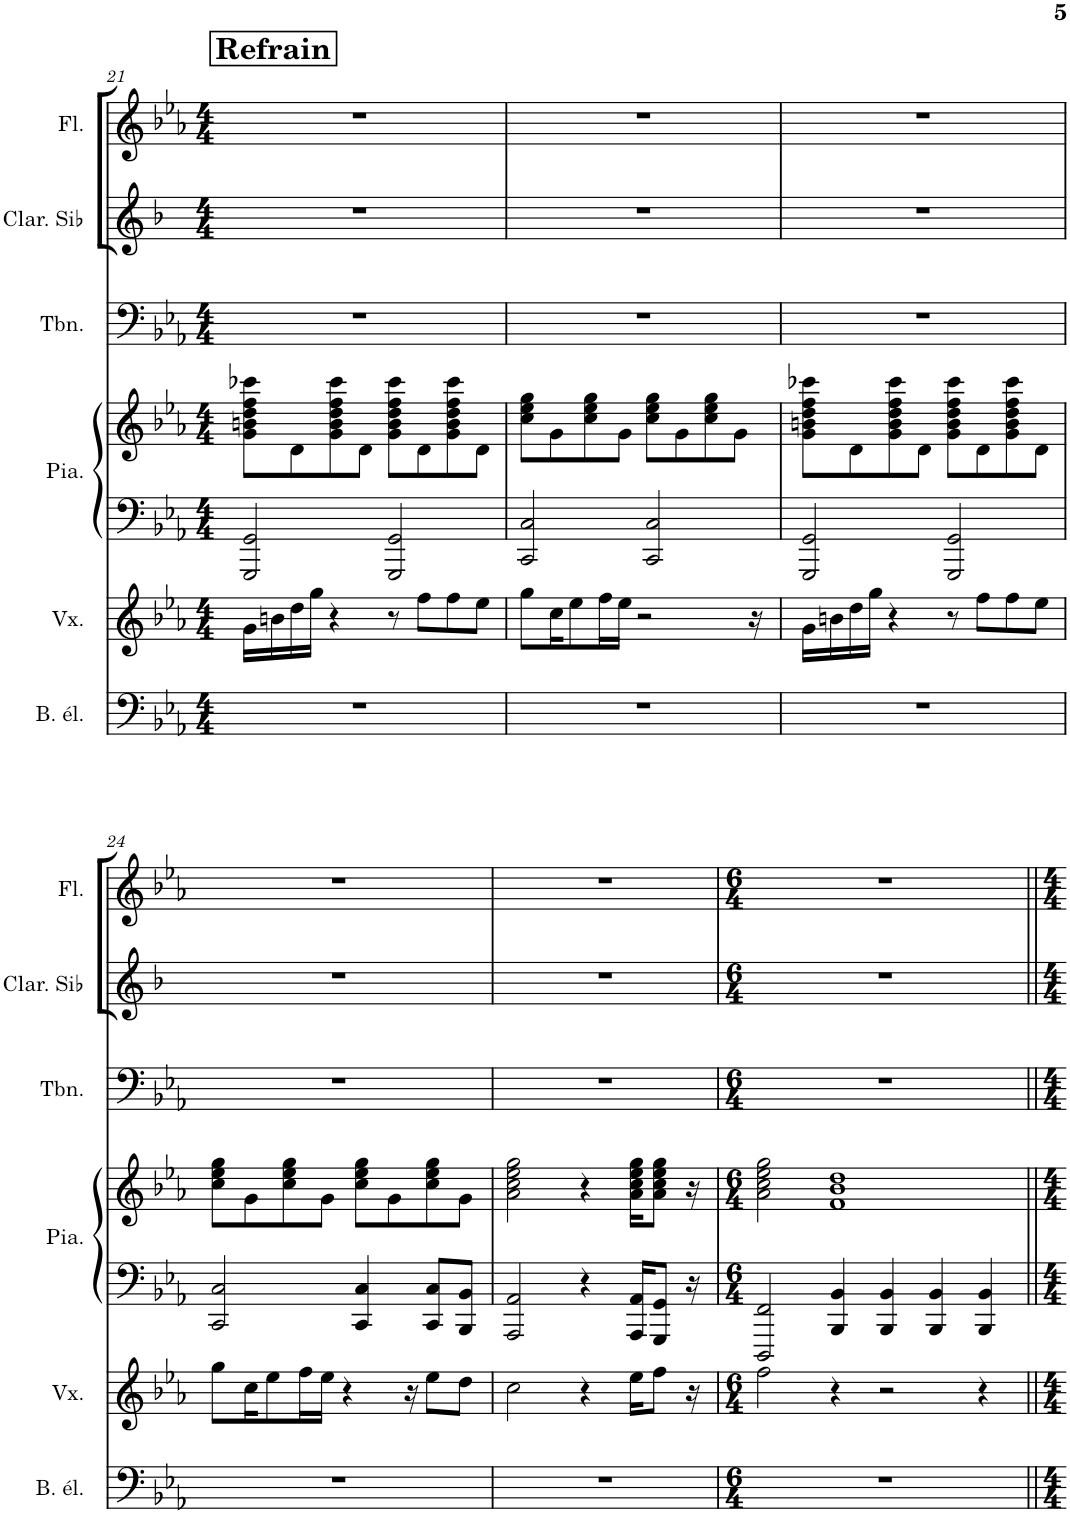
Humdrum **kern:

**kern	**kern	**kern	**kern	**kern	**kern	**kern
*part6	*part5	*part4	*part4	*part3	*part2	*part1
*staff7	*staff6	*staff5	*staff4	*staff3	*staff2	*staff1
*I"Basse électrique	*I"Voix	*I"Piano	*	*I"Trombone	*I"Clarinette en Sib	*I"Flûte
*I'B. él.	*I'Vx.	*I'Pia.	*	*I'Tbn.	*I'Clar. Sib	*I'Fl.
!!LO:PB:g=z
*clefF4	*clefG2	*clefF4	*clefG2	*clefF4	*clefG2	*clefG2
*Trd7c12	*	*	*	*	*Trd1c2	*
*k[b-e-a-]	*k[b-e-a-]	*k[b-e-a-]	*k[b-e-a-]	*k[b-e-a-]	*k[b-]	*k[b-e-a-]
*M4/4	*M4/4	*M4/4	*M4/4	*M4/4	*M4/4	*M4/4
!!LO:REH:place=s1:a:B:cj:fs=14:t=Refrain
=21	=21	=21	=21	=21	=21	=21
1r	16g\LL	2GGG/ 2GG/	8g\ 8bn\ 8dd\ 8ff\ 8ccc-X\L	1r	1r	1r
.	16bn\	.	.	.	.	.
.	16dd\	.	8d\	.	.	.
.	16gg\JJ	.	.	.	.	.
.	4r	.	8g\ 8b\ 8dd\ 8ff\ 8ccc-\	.	.	.
.	.	.	8d\J	.	.	.
.	8r	2GGG/ 2GG/	8g\ 8b\ 8dd\ 8ff\ 8ccc-\L	.	.	.
.	8ff\L	.	8d\	.	.	.
.	8ff\	.	8g\ 8b\ 8dd\ 8ff\ 8ccc-\	.	.	.
.	8ee-\J	.	8d\J	.	.	.
=22	=22	=22	=22	=22	=22	=22
1r	8gg\L	2CC/ 2C/	8cc\ 8ee-\ 8gg\L	1r	1r	1r
.	16cc\K	.	8g\	.	.	.
.	8ee-\	.	.	.	.	.
.	.	.	8cc\ 8ee-\ 8gg\	.	.	.
.	16ff\L	.	.	.	.	.
.	16ee-\JJ	.	8g\J	.	.	.
.	2r	.	.	.	.	.
.	.	2CC/ 2C/	8cc\ 8ee-\ 8gg\L	.	.	.
.	.	.	8g\	.	.	.
.	.	.	8cc\ 8ee-\ 8gg\	.	.	.
.	.	.	8g\J	.	.	.
.	16r	.	.	.	.	.
=23	=23	=23	=23	=23	=23	=23
1r	16g\LL	2GGG/ 2GG/	8g\ 8bn\ 8dd\ 8ff\ 8ccc-X\L	1r	1r	1r
.	16bn\	.	.	.	.	.
.	16dd\	.	8d\	.	.	.
.	16gg\JJ	.	.	.	.	.
.	4r	.	8g\ 8b\ 8dd\ 8ff\ 8ccc-\	.	.	.
.	.	.	8d\J	.	.	.
.	8r	2GGG/ 2GG/	8g\ 8b\ 8dd\ 8ff\ 8ccc-\L	.	.	.
.	8ff\L	.	8d\	.	.	.
.	8ff\	.	8g\ 8b\ 8dd\ 8ff\ 8ccc-\	.	.	.
.	8ee-\J	.	8d\J	.	.	.
!!LO:LB:g=z
=24	=24	=24	=24	=24	=24	=24
1r	8gg\L	2CC/ 2C/	8cc\ 8ee-\ 8gg\L	1r	1r	1r
.	16cc\K	.	8g\	.	.	.
.	8ee-\	.	.	.	.	.
.	.	.	8cc\ 8ee-\ 8gg\	.	.	.
.	16ff\L	.	.	.	.	.
.	16ee-\JJ	.	8g\J	.	.	.
.	4r	.	.	.	.	.
.	.	4CC/ 4C/	8cc\ 8ee-\ 8gg\L	.	.	.
.	.	.	8g\	.	.	.
.	16r	.	.	.	.	.
.	8ee-\L	8CC/ 8C/L	8cc\ 8ee-\ 8gg\	.	.	.
.	8dd\J	8BBB-/ 8BB-/J	8g\J	.	.	.
=25	=25	=25	=25	=25	=25	=25
1r	2cc\	2AAA-/ 2AA-/	2a-\ 2cc\ 2ee-\ 2gg\	1r	1r	1r
.	4r	4r	4r	.	.	.
.	16ee-\KL	16AAA-/ 16AA-/KL	16a-\ 16cc\ 16ee-\ 16gg\KL	.	.	.
.	8ff\J	8GGG/ 8GG/J	8a-\ 8cc\ 8ee-\ 8gg\J	.	.	.
.	16r	16r	16r	.	.	.
=26	=26	=26	=26	=26	=26	=26
*M6/4	*M6/4	*M6/4	*M6/4	*M6/4	*M6/4	*M6/4
1.r	2ff\	2DDD/ 2FF/	2a-\ 2cc\ 2ee-\ 2gg\	1.r	1.r	1.r
.	4r	4BBB-/ 4BB-/	1f 1b- 1dd	.	.	.
.	2r	4BBB-/ 4BB-/	.	.	.	.
.	.	4BBB-/ 4BB-/	.	.	.	.
.	4r	4BBB-/ 4BB-/	.	.	.	.
=||	=||	=||	=||	=||	=||	=||
*-	*-	*-	*-	*-	*-	*-
